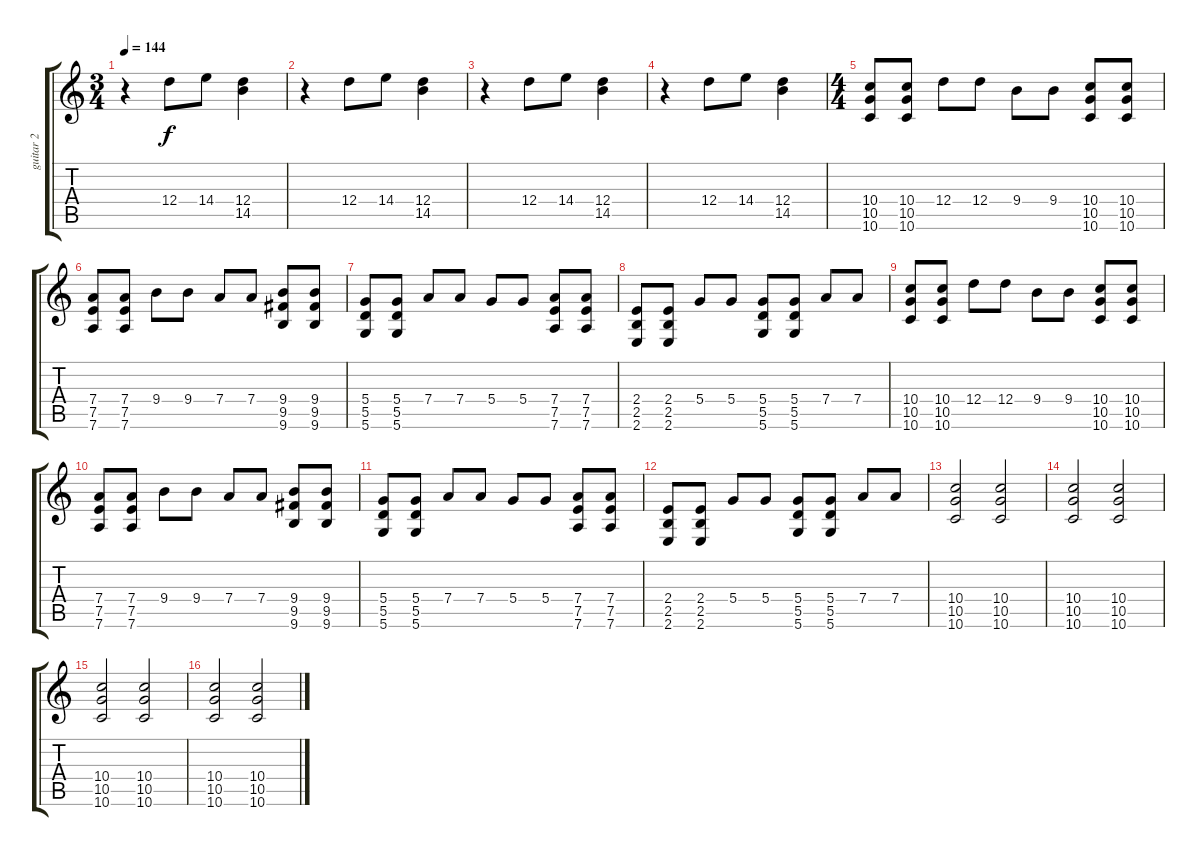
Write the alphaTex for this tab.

\track ("guitar 2" "guitar 2") {instrument electricguitarclean}
\staff {score tabs}
\tuning (E4 B3 G3 D3 A2 D2) {hide}
\ts (3 4)
\tempo 144
\clef g2
\ks c
r.4{dy f} 12.4.8 14.4.8 (12.4 14.5).4 |
r.4 12.4.8 14.4.8 (12.4 14.5).4 |
r.4 12.4.8 14.4.8 (12.4 14.5).4 |
r.4 12.4.8 14.4.8 (12.4 14.5).4 |
\ts (4 4)
(10.4 10.5 10.6).8{volume 11 instrument distortionguitar} (10.4 10.5 10.6).8 12.4.8 12.4.8 9.4.8 9.4.8 (10.4 10.5 10.6).8 (10.4 10.5 10.6).8 |
(7.4 7.5 7.6).8 (7.4 7.5 7.6).8 9.4.8 9.4.8 7.4.8 7.4.8 (9.4 9.5 9.6).8 (9.4 9.5 9.6).8 |
(5.4 5.5 5.6).8 (5.4 5.5 5.6).8 7.4.8 7.4.8 5.4.8 5.4.8 (7.4 7.5 7.6).8 (7.4 7.5 7.6).8 |
(2.4 2.5 2.6).8 (2.4 2.5 2.6).8 5.4.8 5.4.8 (5.4 5.5 5.6).8 (5.4 5.5 5.6).8 7.4.8 7.4.8 |
(10.4 10.5 10.6).8{instrument distortionguitar} (10.4 10.5 10.6).8 12.4.8 12.4.8 9.4.8 9.4.8 (10.4 10.5 10.6).8 (10.4 10.5 10.6).8 |
(7.4 7.5 7.6).8 (7.4 7.5 7.6).8 9.4.8 9.4.8 7.4.8 7.4.8 (9.4 9.5 9.6).8 (9.4 9.5 9.6).8 |
(5.4 5.5 5.6).8 (5.4 5.5 5.6).8 7.4.8 7.4.8 5.4.8 5.4.8 (7.4 7.5 7.6).8 (7.4 7.5 7.6).8 |
(2.4 2.5 2.6).8 (2.4 2.5 2.6).8 5.4.8 5.4.8 (5.4 5.5 5.6).8 (5.4 5.5 5.6).8 7.4.8 7.4.8 |
(10.4 10.5 10.6).2{instrument distortionguitar} (10.4 10.5 10.6).2 |
(10.4 10.5 10.6).2 (10.4 10.5 10.6).2 |
(10.4 10.5 10.6).2 (10.4 10.5 10.6).2 |
(10.4 10.5 10.6).2 (10.4 10.5 10.6).2
